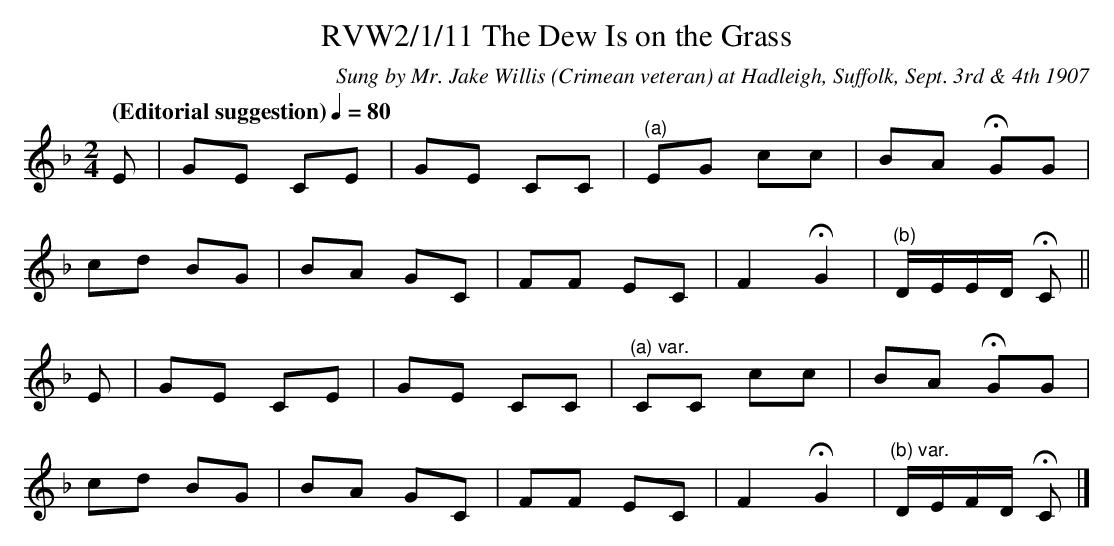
X:1
T:RVW2/1/11 The Dew Is on the Grass
C:Sung by Mr. Jake Willis (Crimean veteran) at Hadleigh, Suffolk, Sept. 3rd & 4th 1907
L:1/8
M:2/4
Q:"(Editorial suggestion)"1/4=80
K:F
E | GE CE | GE CC |"^(a)" EG cc | BA HGG |
cd BG | BA GC | FF EC | F2 HG2 |"^(b)" D/E/E/D/ HC ||
E | GE CE | GE CC |"^(a) var." CC cc | BA HGG |
cd BG | BA GC | FF EC | F2 HG2 |"^(b) var." D/E/F/D/ HC |]
